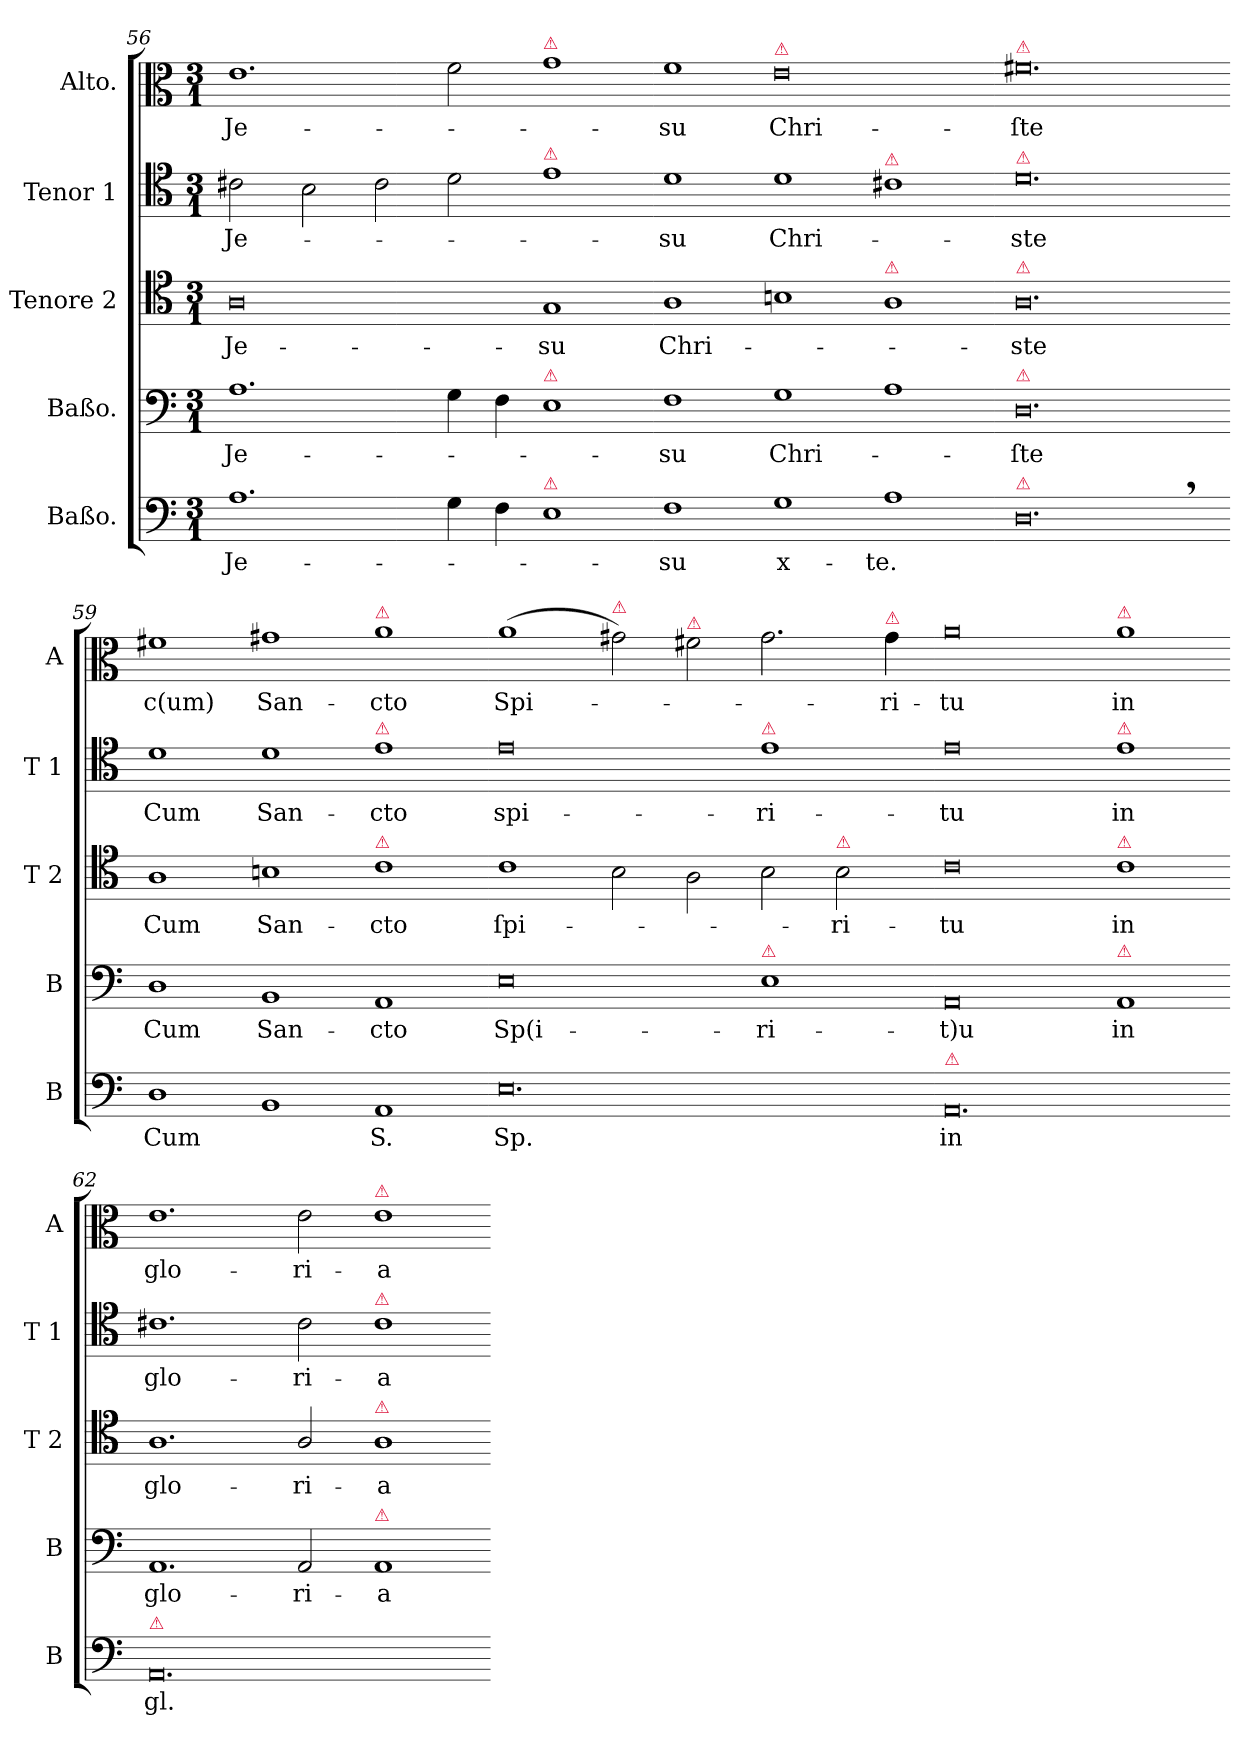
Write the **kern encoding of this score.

**kern	**text	**kern	**text	**kern	**text	**kern	**text	**kern	**text
*part5	*part5	*part4	*part4	*part3	*part3	*part2	*part2	*part1	*part1
*staff5	*staff5	*staff4	*staff4	*staff3	*staff3	*staff2	*staff2	*staff1	*staff1
*I"Baßo.	*	*I"Baßo.	*	*I"Tenore 2	*	*I"Tenor 1	*	*I"Alto.	*
*I'B	*	*I'B	*	*I'T 2	*	*I'T 1	*	*I'A	*
*clefF4	*	*clefF4	*	*clefC4	*	*clefC4	*	*clefC3	*
*k[]	*	*k[]	*	*k[]	*	*k[]	*	*k[]	*
*a:	*	*a:	*	*a:	*	*a:	*	*a:	*
*M3/1	*	*M3/1	*	*M3/1	*	*M3/1	*	*M3/1	*
=56	=56	=56	=56	=56	=56	=56	=56	=56	=56
1.A\	Je-	1.A\	Je-	0A\	Je-	2c#X\	Je-	1.e\	Je-
.	.	.	.	.	.	2B\	.	.	.
.	.	.	.	.	.	2c#\	.	.	.
4G\	.	4G\	.	.	.	2d\	.	2f\	.
4F\	.	4F\	.	.	.	.	.	.	.
!	!	!	!	!	!	!	!	!LO:TX:a:color=crimson:t=⚠	!
!	!	!	!	!	!	!LO:TX:a:color=crimson:t=⚠	!	!	!
!	!	!LO:TX:a:color=crimson:t=⚠	!	!	!	!	!	!	!
!LO:TX:a:color=crimson:t=⚠	!	!	!	!	!	!	!	!	!
1E\	.	1E\	.	1G/	-su	1e\	.	1g\	.
=57-	=57-	=57-	=57-	=57-	=57-	=57-	=57-	=57-	=57-
1F\	-su	1F\	-su	1A\	Chri-	1d\	-su	1f\	-su
!	!	!	!	!	!	!	!	!LO:TX:a:color=crimson:t=⚠	!
1G\	x-	1G\	Chri-	1Bn\	.	1d\	Chri-	0e\	Chri-
!	!	!	!	!	!	!LO:TX:a:color=crimson:t=⚠	!	!	!
!	!	!	!	!LO:TX:a:color=crimson:t=⚠	!	!	!	!	!
1A\	te.	1A\	.	1A\	.	1c#X\	.	.	.
=58-	=58-	=58-	=58-	=58-	=58-	=58-	=58-	=58-	=58-
!	!	!	!	!	!	!	!	!LO:TX:a:color=crimson:t=⚠	!
!	!	!	!	!	!	!LO:TX:a:color=crimson:t=⚠	!	!	!
!	!	!	!	!LO:TX:a:color=crimson:t=⚠	!	!	!	!	!
!	!	!LO:TX:a:color=crimson:t=⚠	!	!	!	!	!	!	!
!LO:TX:a:color=crimson:t=⚠	!	!	!	!	!	!	!	!	!
0.D,<\	.	0.D\	-ſte	0.A\	-ste	0.d\	-ste	0.f#X\	-ſte
=59-	=59-	=59-	=59-	=59-	=59-	=59-	=59-	=59-	=59-
1D\	Cum	1D\	Cum	1A\	Cum	1d\	Cum	1f#X\	c(um)
1BB/	.	1BB/	San-	1Bn\	San-	1d\	San-	1g#X\	San-
!	!	!	!	!	!	!	!	!LO:TX:a:color=crimson:t=⚠	!
!	!	!	!	!	!	!LO:TX:a:color=crimson:t=⚠	!	!	!
!	!	!	!	!LO:TX:a:color=crimson:t=⚠	!	!	!	!	!
1AA/	-S.	1AA/	-cto	1c\	-cto	1e\	-cto	1a\	-cto
=60-	=60-	=60-	=60-	=60-	=60-	=60-	=60-	=60-	=60-
0.E\	Sp.	0E\	Sp(i-	1c\	ſpi-	0e\	spi-	(1a\	Spi-
!	!	!	!	!	!	!	!	!LO:TX:a:color=crimson:t=⚠	!
.	.	.	.	2B\	.	.	.	2g#X\)	.
!	!	!	!	!	!	!	!	!LO:TX:a:color=crimson:t=⚠	!
.	.	.	.	2A\	.	.	.	2f#X\	.
!	!	!	!	!	!	!LO:TX:a:color=crimson:t=⚠	!	!	!
!	!	!LO:TX:a:color=crimson:t=⚠	!	!	!	!	!	!	!
.	.	1E\	-ri-	2B\	.	1e\	-ri-	2.g#\	.
!	!	!	!	!LO:TX:a:color=crimson:t=⚠	!	!	!	!	!
.	.	.	.	2B\	-ri-	.	.	.	.
!	!	!	!	!	!	!	!	!LO:TX:a:color=crimson:t=⚠	!
.	.	.	.	.	.	.	.	4g#\	-ri-
=61-	=61-	=61-	=61-	=61-	=61-	=61-	=61-	=61-	=61-
!LO:TX:a:color=crimson:t=⚠	!	!	!	!	!	!	!	!	!
0.AA/	in	0AA/	-t)u	0c\	-tu	0e\	-tu	0a\	-tu
!	!	!	!	!	!	!	!	!LO:TX:a:color=crimson:t=⚠	!
!	!	!	!	!	!	!LO:TX:a:color=crimson:t=⚠	!	!	!
!	!	!	!	!LO:TX:a:color=crimson:t=⚠	!	!	!	!	!
!	!	!LO:TX:a:color=crimson:t=⚠	!	!	!	!	!	!	!
.	.	1AA/	in	1c\	in	1e\	in	1a\	in
=62-	=62-	=62-	=62-	=62-	=62-	=62-	=62-	=62-	=62-
!LO:TX:a:color=crimson:t=⚠	!	!	!	!	!	!	!	!	!
0.AA/	gl.	1.AA/	glo-	1.A\	glo-	1.c#X\	glo-	1.e\	glo-
.	.	2AA/	-ri-	2A/	-ri-	2c#\	-ri-	2e\	-ri-
!	!	!	!	!	!	!	!	!LO:TX:a:color=crimson:t=⚠	!
!	!	!	!	!	!	!LO:TX:a:color=crimson:t=⚠	!	!	!
!	!	!	!	!LO:TX:a:color=crimson:t=⚠	!	!	!	!	!
!	!	!LO:TX:a:color=crimson:t=⚠	!	!	!	!	!	!	!
.	.	1AA/	-a	1A\	-a	1c#\	-a	1e\	-a
=-	=-	=-	=-	=-	=-	=-	=-	=-	=-
*-	*-	*-	*-	*-	*-	*-	*-	*-	*-
